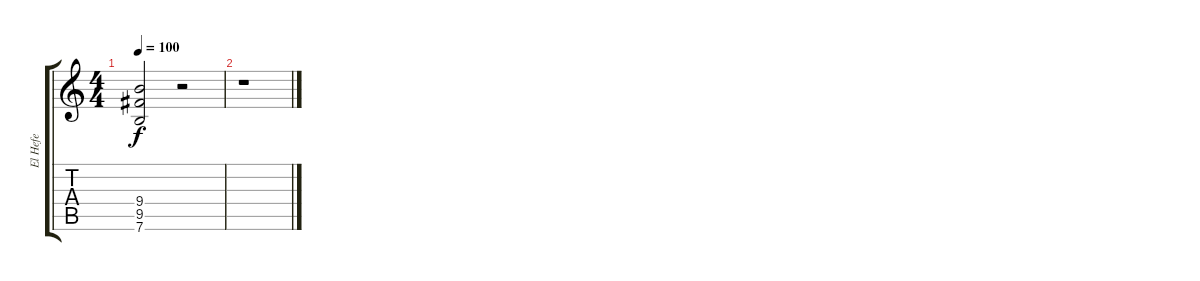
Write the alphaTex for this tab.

\track ("El Hefe" "El Hefe") {instrument overdrivenguitar}
\staff {score tabs}
\tuning (E4 B3 G3 D3 A2 E2) {hide}
\ts (4 4)
\tempo 100
\clef g2
\ks c
(9.4 9.5 7.6).2{dy f} r.2 |
r.1
